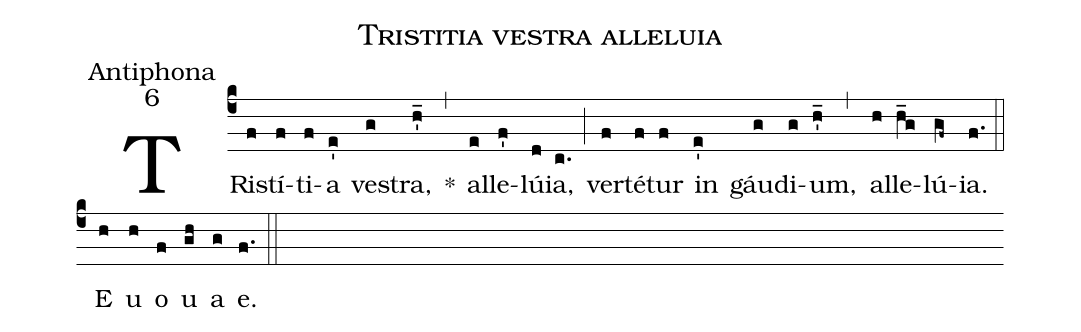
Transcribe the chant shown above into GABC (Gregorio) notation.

name:Tristitia vestra alleluia;
office-part:Antiphona;
mode:6;
%%
(c4) TRi(f)stí(f)ti(f)a(e') ve(g)stra,(h'_) *(,) al(e)le(f')lú(d)ia,(c.) (;) ver(f)té(f)tur(f) in(e') gáu(g)di(g)um,(h'_) (,) al(h)le(h_g)lú(gf~)ia.(f.) (::) <eu>E(h) u(h) o(f) u(gh) a(g) e.</eu>(f.) (::)
